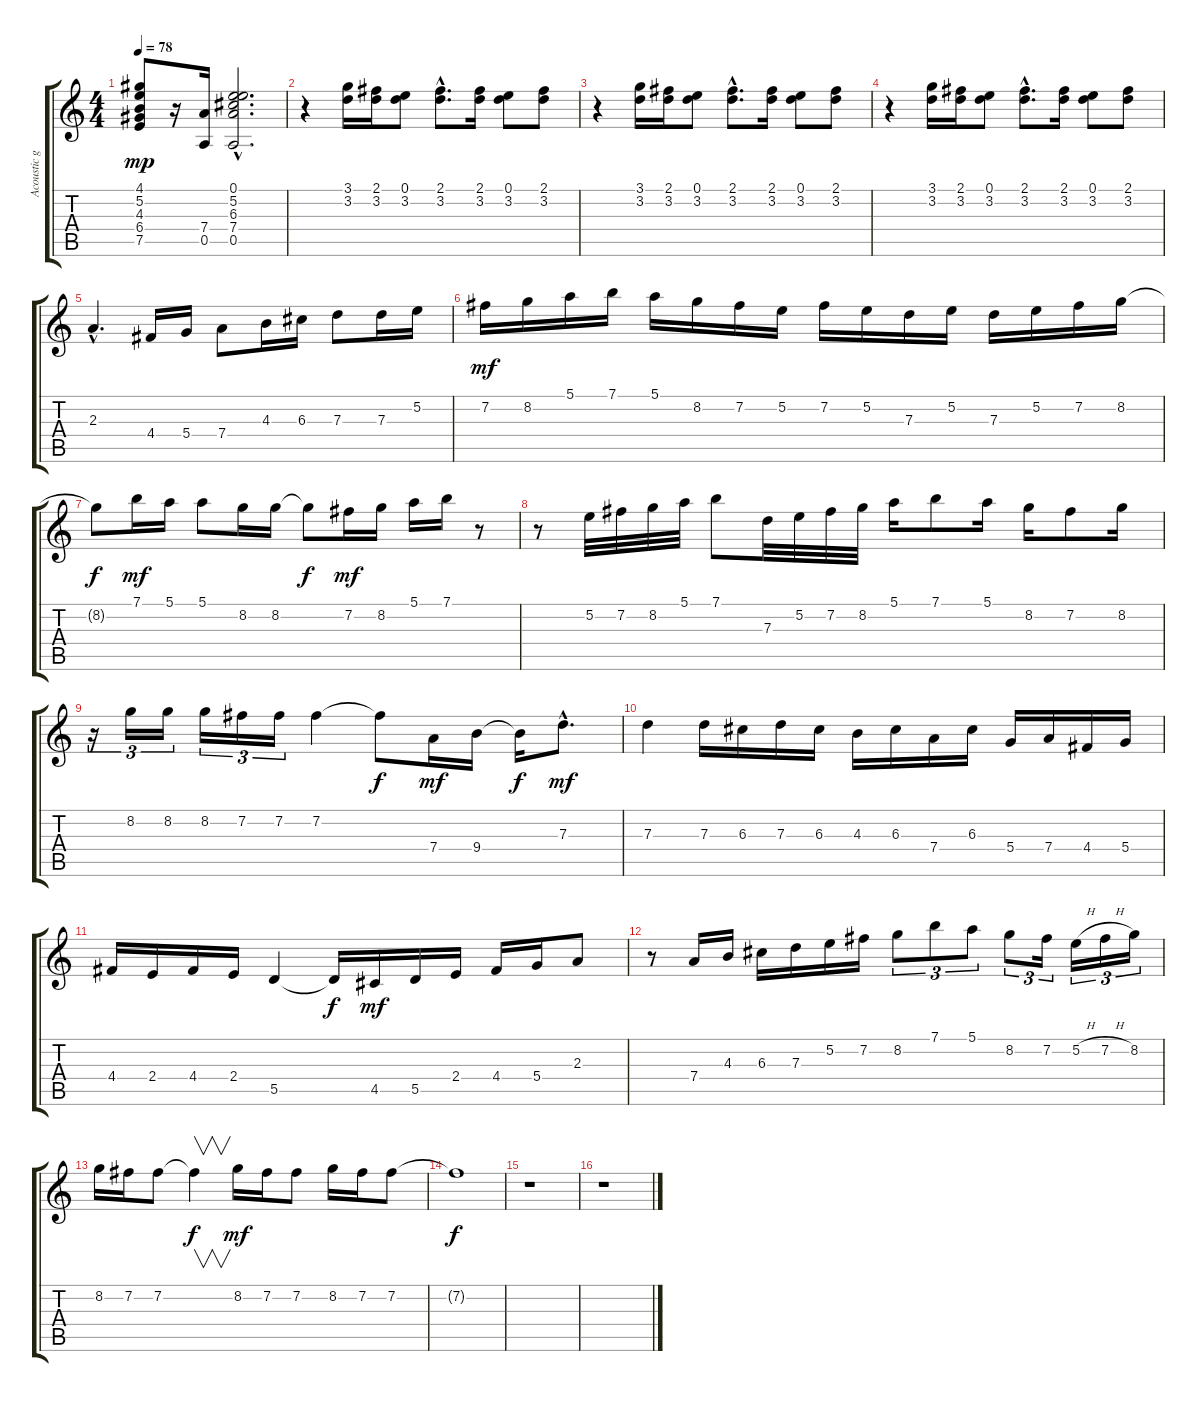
\track ("Acoustic guitar" "Acoustic g") {instrument acousticguitarsteel}
\staff {score tabs}
\tuning (E4 B3 G3 D3 A2 E2) {hide}
\ts (4 4)
\tempo 78
\clef g2
\ks c
(4.1 5.2 4.3 6.4 7.5).8{dy mp} r.16 (7.4 0.5).16 (0.1{hac} 5.2{hac} 6.3{hac} 7.4{hac} 0.5{hac}).2{d} |
r.4 (3.1 3.2).16 (2.1 3.2).16 (0.1 3.2).8 (2.1{hac} 3.2{hac}).8{d} (2.1 3.2).16 (0.1 3.2).8 (2.1 3.2).8 |
r.4 (3.1 3.2).16 (2.1 3.2).16 (0.1 3.2).8 (2.1{hac} 3.2{hac}).8{d} (2.1 3.2).16 (0.1 3.2).8 (2.1 3.2).8 |
r.4 (3.1 3.2).16 (2.1 3.2).16 (0.1 3.2).8 (2.1{hac} 3.2{hac}).8{d} (2.1 3.2).16 (0.1 3.2).8 (2.1 3.2).8 |
2.3{hac}.4{d} 4.4.16 5.4.16 7.4.8 4.3.16 6.3.16 7.3.8 7.3.16 5.2.16 |
7.2.16{dy mf} 8.2.16 5.1.16 7.1.16 5.1.16 8.2.16 7.2.16 5.2.16 7.2.16 5.2.16 7.3.16 5.2.16 7.3.16 5.2.16 7.2.16 8.2.16 |
8.2{t}.8{dy f} 7.1.16{dy mf} 5.1.16 5.1.8 8.2.16 8.2.16 8.2{t}.8{dy f} 7.2.16{dy mf} 8.2.16 5.1.16 7.1.16 r.8 |
r.8 5.2.32 7.2.32 8.2.32 5.1.32 7.1.8 7.3.32 5.2.32 7.2.32 8.2.32 5.1.16 7.1.8 5.1.16 8.2.16 7.2.8 8.2.16 |
r.16{tu (3 2)} 8.2.16{tu (3 2)} 8.2.16{tu (3 2)} 8.2.16{tu (3 2)} 7.2.16{tu (3 2)} 7.2.16{tu (3 2)} 7.2.4 7.2{t}.8{dy f} 7.4.16{dy mf} 9.4.16 9.4{t}.16{dy f} 7.3{hac}.8{d dy mf} |
7.3.4 7.3.16 6.3.16 7.3.16 6.3.16 4.3.16 6.3.16 7.4.16 6.3.16 5.4.16 7.4.16 4.4.16 5.4.16 |
4.4.16 2.4.16 4.4.16 2.4.16 5.5.4 5.5{t}.16{dy f} 4.5.16{dy mf} 5.5.16 2.4.16 4.4.16 5.4.16 2.3.8 |
r.8 7.4.16 4.3.16 6.3.16 7.3.16 5.2.16 7.2.16 8.2.8{tu (3 2)} 7.1.8{tu (3 2)} 5.1.8{tu (3 2)} 8.2.8{tu (3 2)} 7.2.16{tu (3 2)} 5.2{h}.16{tu (3 2)} 7.2{h}.16{tu (3 2)} 8.2.16{tu (3 2)} |
8.2.16 7.2.16 7.2.8 7.2{t}.4{v dy f} 8.2.16{dy mf} 7.2.16 7.2.8 8.2.16 7.2.16 7.2.8 |
7.2{t}.1{dy f} |
r.1 |
r.1
